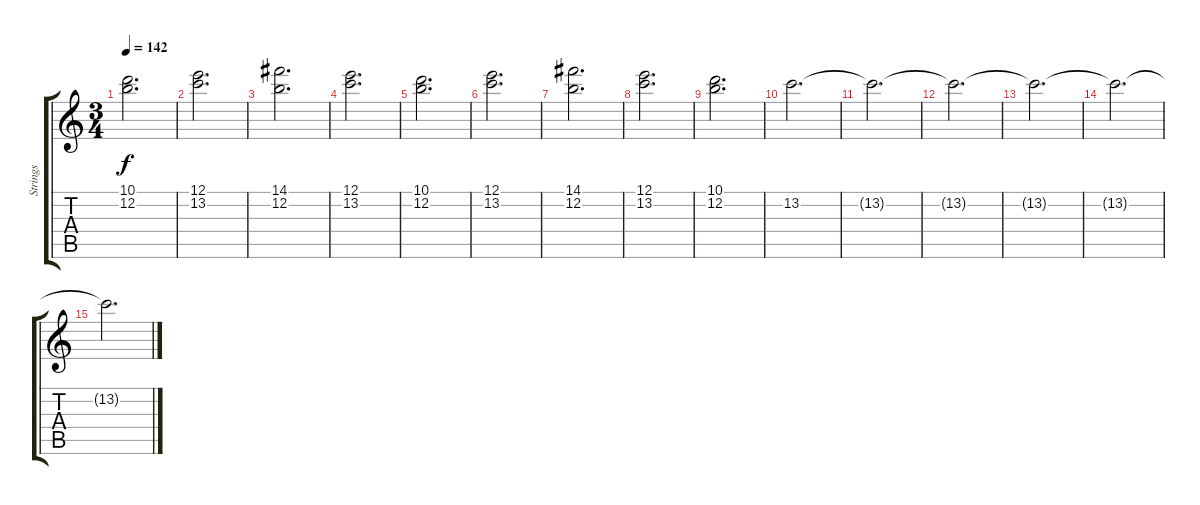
\track ("Strings" "Strings") {instrument stringensemble1}
\staff {score tabs}
\tuning (E5 B4 G4 D4 A3 E3) {hide}
\ts (3 4)
\tempo 142
\clef g2
\ks c
(10.1 12.2).2{d dy f} |
(12.1 13.2).2{d} |
(14.1 12.2).2{d} |
(12.1 13.2).2{d} |
(10.1 12.2).2{d} |
(12.1 13.2).2{d} |
(14.1 12.2).2{d} |
(12.1 13.2).2{d} |
(10.1 12.2).2{d} |
13.2.2{d} |
13.2{t}.2{d} |
13.2{t}.2{d} |
13.2{t}.2{d} |
13.2{t}.2{d volume 0} |
13.2{t}.2{d}
